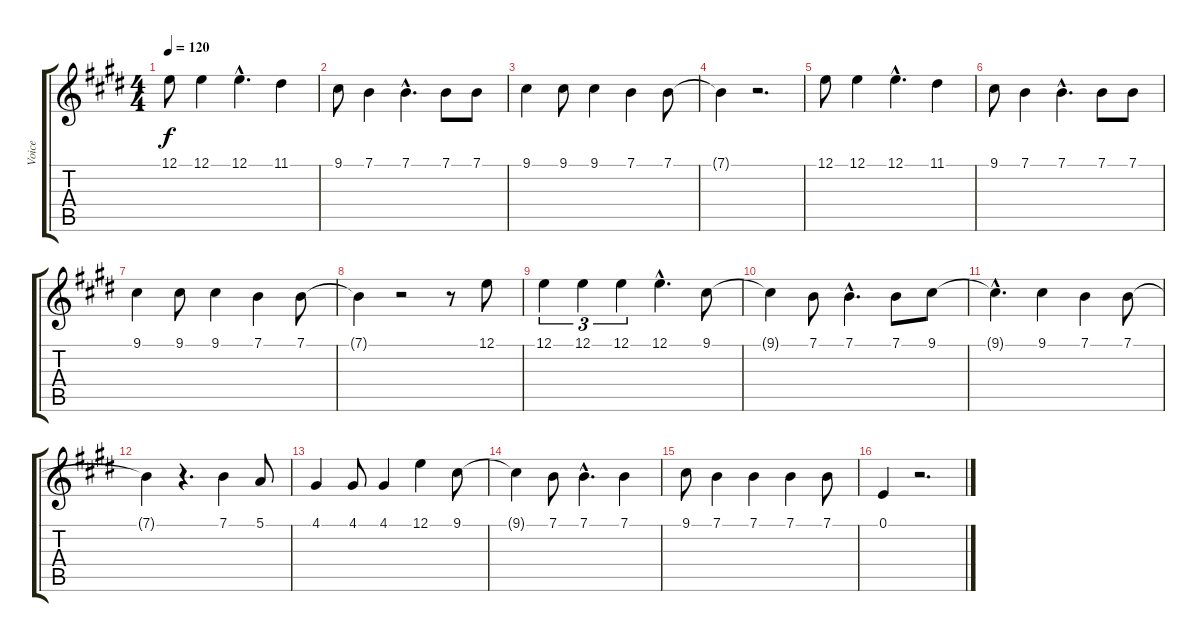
\track ("Voice" "Voice") {instrument tenorsax}
\staff {score tabs}
\tuning (E4 B3 G3 D3 A2 E2) {hide}
\ts (4 4)
\tempo 120
\clef g2
\ks e
12.1.8{dy f} 12.1.4 12.1{hac}.4{d} 11.1.4 |
9.1.8 7.1.4 7.1{hac}.4{d} 7.1.8 7.1.8 |
9.1.4 9.1.8 9.1.4 7.1.4 7.1.8 |
7.1{t}.4 r.2{d} |
12.1.8 12.1.4 12.1{hac}.4{d} 11.1.4 |
9.1.8 7.1.4 7.1{hac}.4{d} 7.1.8 7.1.8 |
9.1.4 9.1.8 9.1.4 7.1.4 7.1.8 |
7.1{t}.4 r.2 r.8 12.1.8 |
12.1.4{tu (3 2)} 12.1.4{tu (3 2)} 12.1.4{tu (3 2)} 12.1{hac}.4{d} 9.1.8 |
9.1{t}.4 7.1.8 7.1{hac}.4{d} 7.1.8 9.1.8 |
9.1{hac t}.4{d} 9.1.4 7.1.4 7.1.8 |
7.1{t}.4 r.4{d} 7.1.4 5.1.8 |
4.1.4 4.1.8 4.1.4 12.1.4 9.1.8 |
9.1{t}.4 7.1.8 7.1{hac}.4{d} 7.1.4 |
9.1.8 7.1.4 7.1.4 7.1.4 7.1.8 |
0.1.4 r.2{d}
